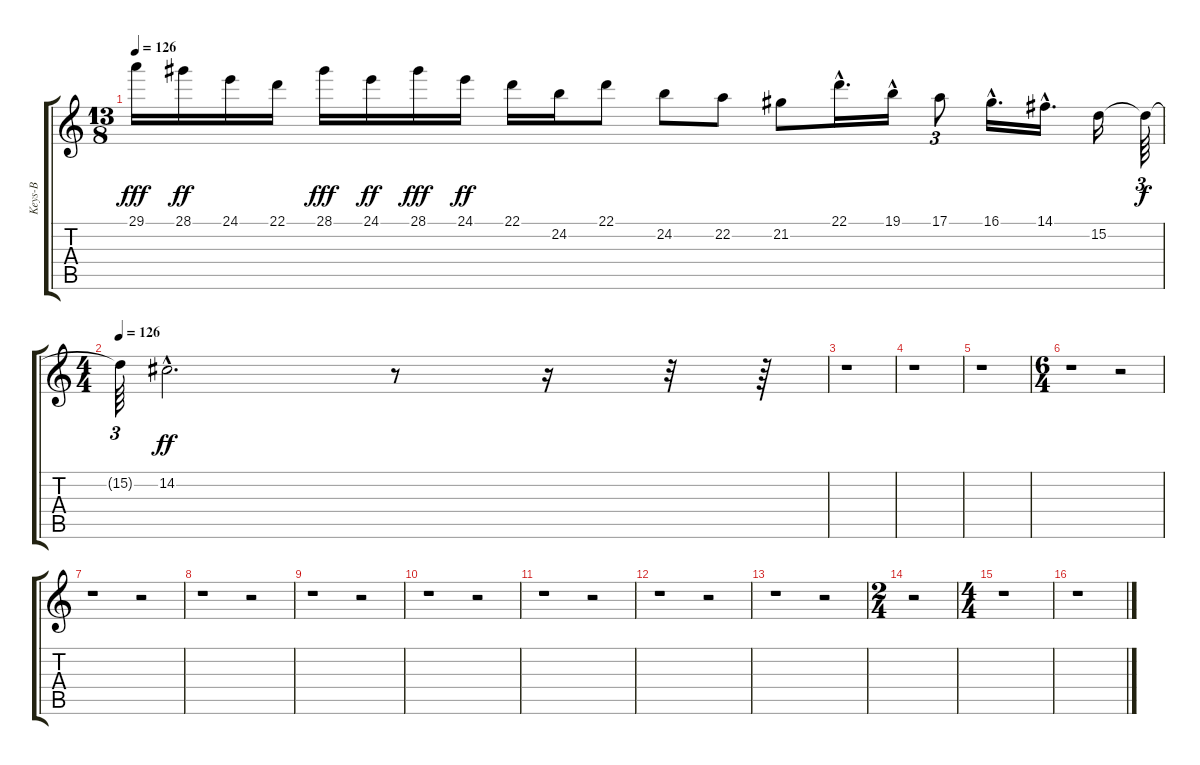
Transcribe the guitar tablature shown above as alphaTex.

\track ("Keys-B" "Keys-B") {instrument lead2sawtooth}
\staff {score tabs}
\tuning (E4 B3 G3 D3 A2 E2) {hide}
\ts (13 8)
\tempo 126
\clef g2
\ks c
29.1.16{dy fff} 28.1.16{dy ff} 24.1.16 22.1.16 28.1.16{dy fff} 24.1.16{dy ff} 28.1.16{dy fff} 24.1.16{dy ff} 22.1.16 24.2.16 22.1.8 24.2.8 22.2.8 21.2.8 22.1{hac}.16{d} 19.1{hac}.16 17.1.8{tu (3 2)} 16.1{hac}.16{d} 14.1{hac}.16{d} 15.2.16 15.2{t}.64{tu (3 2) dy f} |
\ts (4 4)
\tempo 126
15.2{t}.64{tu (3 2)} 14.2{hac}.2{d dy ff} r.8 r.16 r.32 r.64 |
r.1 |
r.1 |
r.1 |
\ts (6 4)
r.1 r.2 |
r.1 r.2 |
r.1 r.2 |
r.1 r.2 |
r.1 r.2 |
r.1 r.2 |
r.1 r.2 |
r.1 r.2 |
\ts (2 4)
r.2 |
\ts (4 4)
r.1 |
r.1
